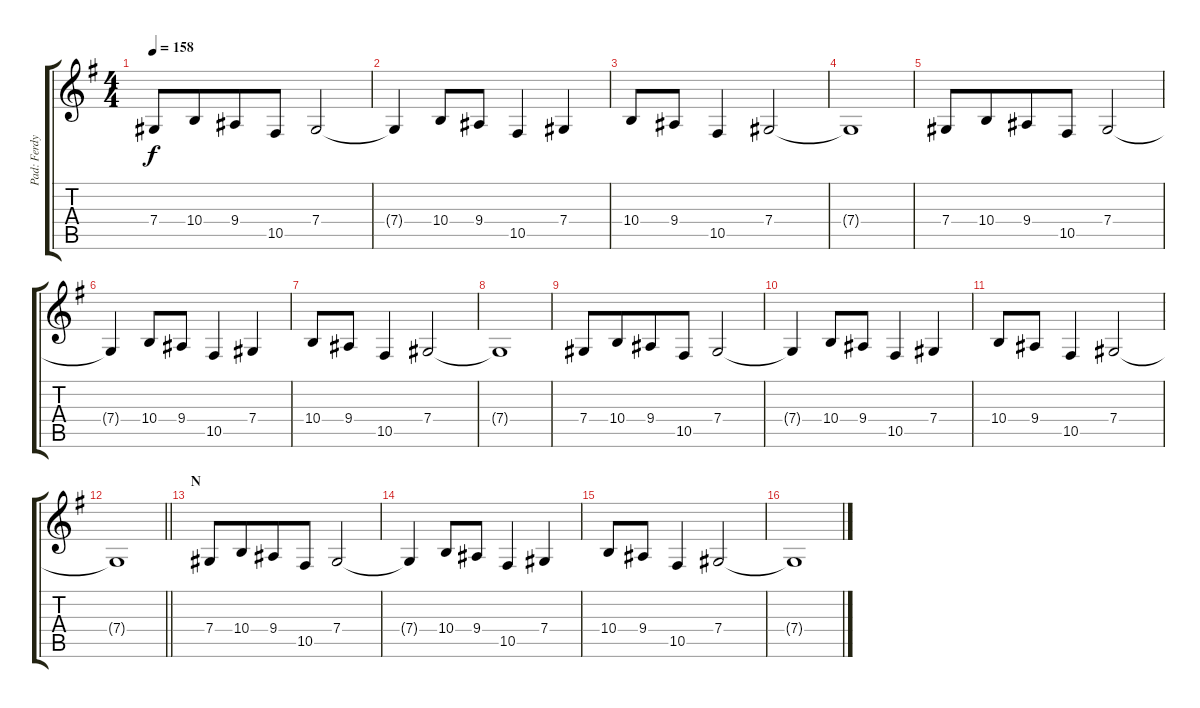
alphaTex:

\track ("Pad: Ferdy" "Pad: Ferdy") {instrument pad4choir}
\staff {score tabs}
\tuning (Eb4 Bb3 Gb3 Db3 Ab2 Eb2) {hide}
\ts (4 4)
\tempo 158
\clef g2
\ks g
7.4.8{dy f} 10.4.8{beam merge} 9.4.8 10.5.8 7.4.2 |
7.4{t}.4 10.4.8 9.4.8 10.5.4 7.4.4 |
10.4.8 9.4.8 10.5.4 7.4.2 |
7.4{t}.1 |
7.4.8 10.4.8{beam merge} 9.4.8 10.5.8 7.4.2 |
7.4{t}.4 10.4.8 9.4.8 10.5.4 7.4.4 |
10.4.8 9.4.8 10.5.4 7.4.2 |
7.4{t}.1 |
7.4.8 10.4.8{beam merge} 9.4.8 10.5.8 7.4.2 |
7.4{t}.4 10.4.8 9.4.8 10.5.4 7.4.4 |
10.4.8 9.4.8 10.5.4 7.4.2 |
\barLineRight lightlight
7.4{t}.1 |
\section ("" "N")
7.4.8 10.4.8{beam merge} 9.4.8 10.5.8 7.4.2 |
7.4{t}.4 10.4.8 9.4.8 10.5.4 7.4.4 |
10.4.8 9.4.8 10.5.4 7.4.2 |
7.4{t}.1
